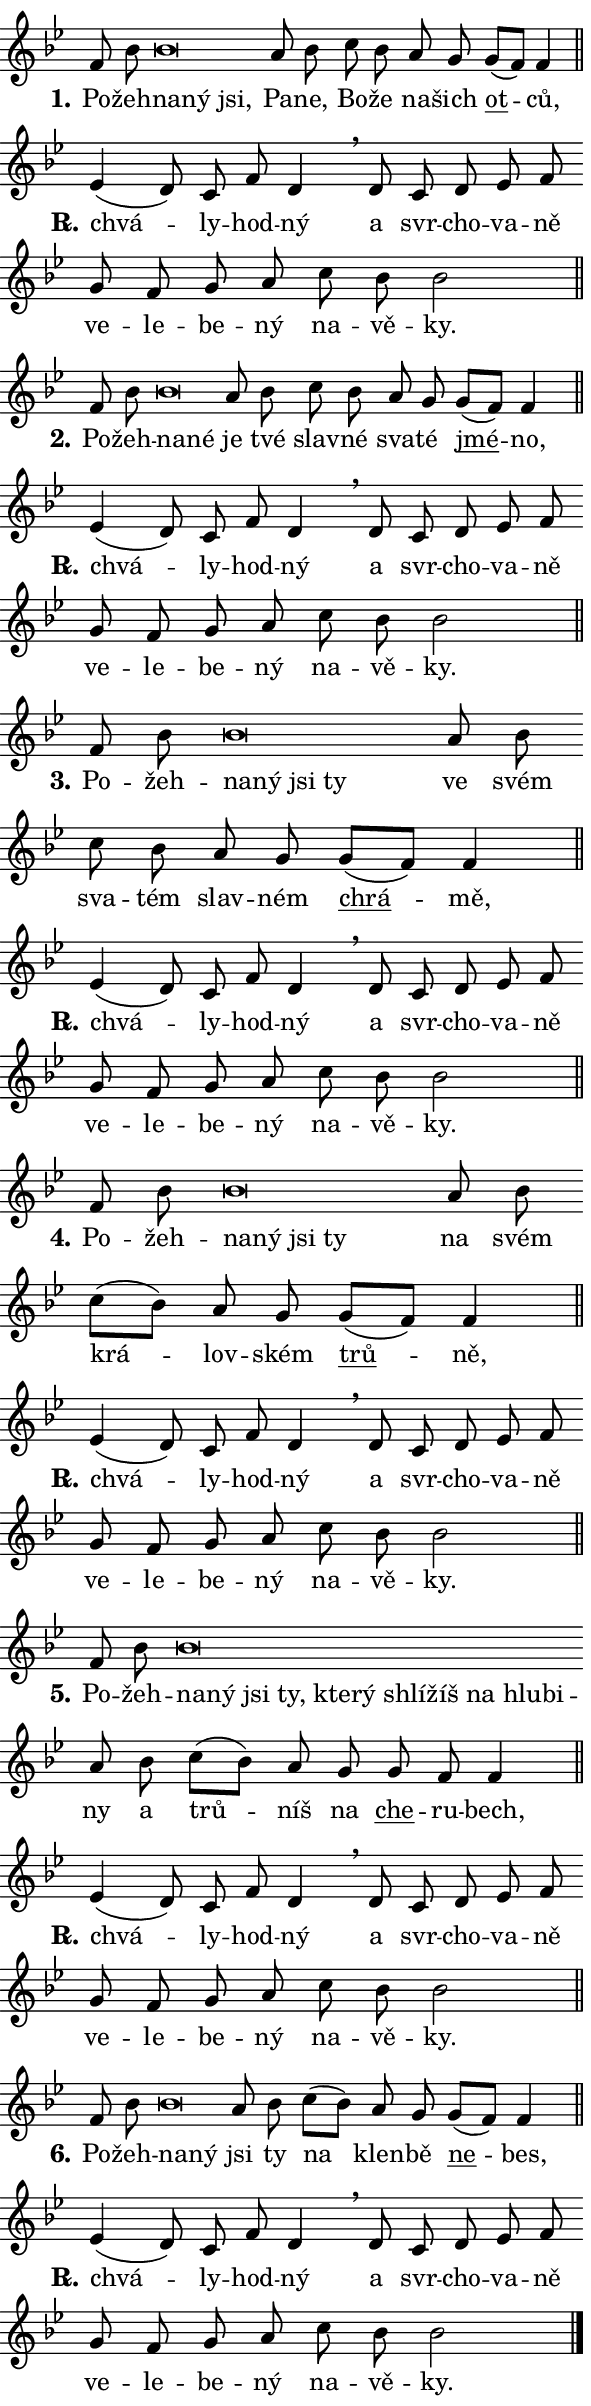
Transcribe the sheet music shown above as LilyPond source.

\version "2.24.0"
\header { tagline = "" }
\paper {
  indent = 0\cm
  top-margin = 0\cm
  right-margin = 0.13\cm % to fit lyric hyphens
  bottom-margin = 0\cm
  left-margin = 0\cm
  paper-width = 10\cm
  page-breaking = #ly:one-page-breaking
  system-system-spacing.basic-distance = #11
  score-system-spacing.basic-distance = #11
  ragged-last = ##f
}


%% Author: Thomas Morley
%% https://lists.gnu.org/archive/html/lilypond-user/2020-05/msg00002.html
#(define (line-position grob)
"Returns position of @var[grob} in current system:
   @code{'start}, if at first time-step
   @code{'end}, if at last time-step
   @code{'middle} otherwise
"
  (let* ((col (ly:item-get-column grob))
         (ln (ly:grob-object col 'left-neighbor))
         (rn (ly:grob-object col 'right-neighbor))
         (col-to-check-left (if (ly:grob? ln) ln col))
         (col-to-check-right (if (ly:grob? rn) rn col))
         (break-dir-left
           (and
             (ly:grob-property col-to-check-left 'non-musical #f)
             (ly:item-break-dir col-to-check-left)))
         (break-dir-right
           (and
             (ly:grob-property col-to-check-right 'non-musical #f)
             (ly:item-break-dir col-to-check-right))))
        (cond ((eqv? 1 break-dir-left) 'start)
              ((eqv? -1 break-dir-right) 'end)
              (else 'middle))))

#(define (tranparent-at-line-position vctor)
  (lambda (grob)
  "Relying on @code{line-position} select the relevant enry from @var{vctor}.
Used to determine transparency,"
    (case (line-position grob)
      ((end) (not (vector-ref vctor 0)))
      ((middle) (not (vector-ref vctor 1)))
      ((start) (not (vector-ref vctor 2))))))

noteHeadBreakVisibility =
#(define-music-function (break-visibility)(vector?)
"Makes @code{NoteHead}s transparent relying on @var{break-visibility}"
#{
  \override NoteHead.transparent =
    #(tranparent-at-line-position break-visibility)
#})

#(define delete-ledgers-for-transparent-note-heads
  (lambda (grob)
    "Reads whether a @code{NoteHead} is transparent.
If so this @code{NoteHead} is removed from @code{'note-heads} from
@var{grob}, which is supposed to be @code{LedgerLineSpanner}.
As a result ledgers are not printed for this @code{NoteHead}"
    (let* ((nhds-array (ly:grob-object grob 'note-heads))
           (nhds-list
             (if (ly:grob-array? nhds-array)
                 (ly:grob-array->list nhds-array)
                 '()))
           ;; Relies on the transparent-property being done before
           ;; Staff.LedgerLineSpanner.after-line-breaking is executed.
           ;; This is fragile ...
           (to-keep
             (remove
               (lambda (nhd)
                 (ly:grob-property nhd 'transparent #f))
               nhds-list)))
      ;; TODO find a better method to iterate over grob-arrays, similiar
      ;; to filter/remove etc for lists
      ;; For now rebuilt from scratch
      (set! (ly:grob-object grob 'note-heads)  '())
      (for-each
        (lambda (nhd)
          (ly:pointer-group-interface::add-grob grob 'note-heads nhd))
        to-keep))))

squashNotes = {
  \override NoteHead.X-extent = #'(-0.2 . 0.2)
  \override NoteHead.Y-extent = #'(-0.75 . 0)
  \override NoteHead.stencil =
    #(lambda (grob)
       (let ((pos (ly:grob-property grob 'staff-position)))
         (begin
           (if (< pos -7) (display "ERROR: Lower brevis then expected\n") (display ""))
           (if (<= pos -6) ly:text-interface::print ly:note-head::print))))
}
unSquashNotes = {
  \revert NoteHead.X-extent
  \revert NoteHead.Y-extent
  \revert NoteHead.stencil
}

hideNotes = \noteHeadBreakVisibility #begin-of-line-visible
unHideNotes = \noteHeadBreakVisibility #all-visible

% work-around for resetting accidentals
% https://lilypond.org/doc/v2.23/Documentation/notation/displaying-rhythms#unmetered-music
cadenzaMeasure = {
  \cadenzaOff
  \partial 1024 s1024
  \cadenzaOn
}

#(define-markup-command (accent layout props text) (markup?)
  "Underline accented syllable"
  (interpret-markup layout props
    #{\markup \override #'(offset . 4.3) \underline { #text }#}))

responsum = \markup \concat {
  "R" \hspace #-1.05 \path #0.1 #'((moveto 0 0.07) (lineto 0.9 0.8)) \hspace #0.05 "."
}

spaceSize = #0.6828661417322834 % exact space size for TeX Gyre Schola

\layout {
  \context {
    \Staff
    \remove "Time_signature_engraver"
    \override LedgerLineSpanner.after-line-breaking = #delete-ledgers-for-transparent-note-heads
  }
  \context {
    \Lyrics {
      \override LyricSpace.minimum-distance = \spaceSize
      \override LyricText.font-name = #"TeX Gyre Schola"
      \override LyricText.font-size = 1
      \override StanzaNumber.font-name = #"TeX Gyre Schola Bold"
      \override StanzaNumber.font-size = 1
    }
  }
  \context {
    \Score 
    \override NoteHead.text =
      #(lambda (grob) 
        (let ((pos (ly:grob-property grob 'staff-position)))
          #{\markup {
            \combine
              \halign #-0.55 \raise #(if (= pos -6) 0 0.5) \override #'(thickness . 2) \draw-line #'(3.2 . 0)
              \musicglyph "noteheads.sM1"
          }#}))
  }
}

% magnetic-lyrics.ily
%
%   written by
%     Jean Abou Samra <jean@abou-samra.fr>
%     Werner Lemberg <wl@gnu.org>
%
%   adapted by
%     Jiri Hon <jiri.hon@gmail.com>
%
% Version 2022-Apr-15

% https://www.mail-archive.com/lilypond-user@gnu.org/msg149350.html

#(define (Left_hyphen_pointer_engraver context)
   "Collect syllable-hyphen-syllable occurrences in lyrics and store
them in properties.  This engraver only looks to the left.  For
example, if the lyrics input is @code{foo -- bar}, it does the
following.

@itemize @bullet
@item
Set the @code{text} property of the @code{LyricHyphen} grob between
@q{foo} and @q{bar} to @code{foo}.

@item
Set the @code{left-hyphen} property of the @code{LyricText} grob with
text @q{foo} to the @code{LyricHyphen} grob between @q{foo} and
@q{bar}.
@end itemize

Use this auxiliary engraver in combination with the
@code{lyric-@/text::@/apply-@/magnetic-@/offset!} hook."
   (let ((hyphen #f)
         (text #f))
     (make-engraver
      (acknowledgers
       ((lyric-syllable-interface engraver grob source-engraver)
        (set! text grob)))
      (end-acknowledgers
       ((lyric-hyphen-interface engraver grob source-engraver)
        ;(when (not (grob::has-interface grob 'lyric-space-interface))
          (set! hyphen grob)));)
      ((stop-translation-timestep engraver)
       (when (and text hyphen)
         (ly:grob-set-object! text 'left-hyphen hyphen))
       (set! text #f)
       (set! hyphen #f)))))

#(define (lyric-text::apply-magnetic-offset! grob)
   "If the space between two syllables is less than the value in
property @code{LyricText@/.details@/.squash-threshold}, move the right
syllable to the left so that it gets concatenated with the left
syllable.

Use this function as a hook for
@code{LyricText@/.after-@/line-@/breaking} if the
@code{Left_@/hyphen_@/pointer_@/engraver} is active."
   (let ((hyphen (ly:grob-object grob 'left-hyphen #f)))
     (when hyphen
       (let ((left-text (ly:spanner-bound hyphen LEFT)))
         (when (grob::has-interface left-text 'lyric-syllable-interface)
           (let* ((common (ly:grob-common-refpoint grob left-text X))
                  (this-x-ext (ly:grob-extent grob common X))
                  (left-x-ext
                   (begin
                     ;; Trigger magnetism for left-text.
                     (ly:grob-property left-text 'after-line-breaking)
                     (ly:grob-extent left-text common X)))
                  ;; `delta` is the gap width between two syllables.
                  (delta (- (interval-start this-x-ext)
                            (interval-end left-x-ext)))
                  (details (ly:grob-property grob 'details))
                  (threshold (assoc-get 'squash-threshold details 0.2)))
             (when (< delta threshold)
               (let* (;; We have to manipulate the input text so that
                      ;; ligatures crossing syllable boundaries are not
                      ;; disabled.  For languages based on the Latin
                      ;; script this is essentially a beautification.
                      ;; However, for non-Western scripts it can be a
                      ;; necessity.
                      (lt (ly:grob-property left-text 'text))
                      (rt (ly:grob-property grob 'text))
                      (is-space (grob::has-interface hyphen 'lyric-space-interface))
                      (space (if is-space " " ""))
                      (extra-delta (if is-space spaceSize 0))
                      ;; Append new syllable.
                      (ltrt-space (if (and (string? lt) (string? rt))
                                (string-append lt space rt)
                                (make-concat-markup (list lt space rt))))
                      ;; Right-align `ltrt` to the right side.
                      (ltrt-space-markup (grob-interpret-markup
                               grob
                               (make-translate-markup
                                (cons (interval-length this-x-ext) 0)
                                (make-right-align-markup ltrt-space)))))
                 (begin
                   ;; Don't print `left-text`.
                   (ly:grob-set-property! left-text 'stencil #f)
                   ;; Set text and stencil (which holds all collected
                   ;; syllables so far) and shift it to the left.
                   (ly:grob-set-property! grob 'text ltrt-space)
                   (ly:grob-set-property! grob 'stencil ltrt-space-markup)
                   (ly:grob-translate-axis! grob (- (- delta extra-delta)) X))))))))))


#(define (lyric-hyphen::displace-bounds-first grob)
   ;; Make very sure this callback isn't triggered too early.
   (let ((left (ly:spanner-bound grob LEFT))
         (right (ly:spanner-bound grob RIGHT)))
     (ly:grob-property left 'after-line-breaking)
     (ly:grob-property right 'after-line-breaking)
     (ly:lyric-hyphen::print grob)))

squashThreshold = #0.4

\layout {
  \context {
    \Lyrics
    \consists #Left_hyphen_pointer_engraver
    \override LyricText.after-line-breaking =
      #lyric-text::apply-magnetic-offset!
    \override LyricHyphen.stencil = #lyric-hyphen::displace-bounds-first
    \override LyricText.details.squash-threshold = \squashThreshold
    \override LyricHyphen.minimum-distance = 0
    \override LyricHyphen.minimum-length = \squashThreshold
  }
}

squashText = \override LyricText.details.squash-threshold = 9999
unSquashText = \override LyricText.details.squash-threshold = \squashThreshold

leftText = \override LyricText.self-alignment-X = #LEFT
unLeftText = \revert LyricText.self-alignment-X

starOffset = #(lambda (grob) 
                (let ((x_offset (ly:self-alignment-interface::aligned-on-x-parent grob)))
                  (if (= x_offset 0) 0 (+ x_offset 1.2))))

star = #(define-music-function (syllable)(string?)
"Append star separator at the end of a syllable"
#{
  \once \override LyricText.X-offset = #starOffset
  \lyricmode { \markup {
    #syllable
    \override #'((font-name . "TeX Gyre Schola Bold")) \hspace #0.2 \lower #0.65 \larger "*"
  } }
#})

starAccent = #(define-music-function (syllable)(string?)
"Append star separator at the end of a syllable and make accent"
#{
  \once \override LyricText.X-offset = #starOffset
  \lyricmode { \markup {
    \accent #syllable
    \override #'((font-name . "TeX Gyre Schola Bold")) \hspace #0.2 \lower #0.65 \larger "*"
  } }
#})

breath = #(define-music-function (syllable)(string?)
"Append breathing indicator at the end of a syllable"
#{
  \lyricmode { \markup { #syllable "+" } }
#})

optionalBreath = #(define-music-function (syllable)(string?)
"Append optional breathing indicator at the end of a syllable"
#{
  \lyricmode { \markup { #syllable "(+)" } }
#})


\score {
    <<
        \new Voice = "melody" { \cadenzaOn \key bes \major \relative { f'8 bes \bar "" \squashNotes bes\breve*1/16 \hideNotes \breve*1/16 \breve*1/16 \bar "" \unHideNotes \unSquashNotes a8 bes \bar "" c8 bes a g \bar "" g[( f)] f4 \cadenzaMeasure \bar "||" \break } }
        \new Lyrics \lyricsto "melody" { \lyricmode { \set stanza = "1."
Po -- žeh -- \leftText na -- \squashText ný jsi, \unLeftText \unSquashText Pa -- ne, Bo -- že na -- šich \markup \accent ot -- ců, } }
    >>
    \layout {}
}

\score {
    <<
        \new Voice = "melody" { \cadenzaOn \key bes \major \relative { es'4( d8)] c f d4 \breathe d8 c d \bar "" es f \bar "" g f \bar "" g a \bar "" c bes bes2 \cadenzaMeasure \bar "||" \break } }
        \new Lyrics \lyricsto "melody" { \lyricmode { \set stanza = \responsum
chvá -- ly -- hod -- ný a svr -- cho -- va -- ně ve -- le -- be -- ný na -- vě -- ky. } }
    >>
    \layout {}
}

\score {
    <<
        \new Voice = "melody" { \cadenzaOn \key bes \major \relative { f'8 bes \bar "" \squashNotes bes\breve*1/16 \hideNotes \breve*1/16 \bar "" \unHideNotes \unSquashNotes a8 bes \bar "" c8 bes a g \bar "" g[( f)] f4 \cadenzaMeasure \bar "||" \break } }
        \new Lyrics \lyricsto "melody" { \lyricmode { \set stanza = "2."
Po -- žeh -- \leftText na -- \squashText né \unLeftText \unSquashText je tvé slav -- né sva -- té \markup \accent jmé -- no, } }
    >>
    \layout {}
}

\score {
    <<
        \new Voice = "melody" { \cadenzaOn \key bes \major \relative { es'4( d8)] c f d4 \breathe d8 c d \bar "" es f \bar "" g f \bar "" g a \bar "" c bes bes2 \cadenzaMeasure \bar "||" \break } }
        \new Lyrics \lyricsto "melody" { \lyricmode { \set stanza = \responsum
chvá -- ly -- hod -- ný a svr -- cho -- va -- ně ve -- le -- be -- ný na -- vě -- ky. } }
    >>
    \layout {}
}

\score {
    <<
        \new Voice = "melody" { \cadenzaOn \key bes \major \relative { f'8 bes \bar "" \squashNotes bes\breve*1/16 \hideNotes \breve*1/16 \bar "" \breve*1/16 \breve*1/16 \bar "" \unHideNotes \unSquashNotes a8 bes \bar "" c8 bes a g \bar "" g[( f)] f4 \cadenzaMeasure \bar "||" \break } }
        \new Lyrics \lyricsto "melody" { \lyricmode { \set stanza = "3."
Po -- žeh -- \leftText na -- \squashText ný jsi ty \unLeftText \unSquashText ve svém sva -- tém slav -- ném \markup \accent chrá -- mě, } }
    >>
    \layout {}
}

\score {
    <<
        \new Voice = "melody" { \cadenzaOn \key bes \major \relative { es'4( d8)] c f d4 \breathe d8 c d \bar "" es f \bar "" g f \bar "" g a \bar "" c bes bes2 \cadenzaMeasure \bar "||" \break } }
        \new Lyrics \lyricsto "melody" { \lyricmode { \set stanza = \responsum
chvá -- ly -- hod -- ný a svr -- cho -- va -- ně ve -- le -- be -- ný na -- vě -- ky. } }
    >>
    \layout {}
}

\score {
    <<
        \new Voice = "melody" { \cadenzaOn \key bes \major \relative { f'8 bes \bar "" \squashNotes bes\breve*1/16 \hideNotes \breve*1/16 \bar "" \breve*1/16 \breve*1/16 \bar "" \unHideNotes \unSquashNotes a8 bes \bar "" c8[( bes)] a g \bar "" g[( f)] f4 \cadenzaMeasure \bar "||" \break } }
        \new Lyrics \lyricsto "melody" { \lyricmode { \set stanza = "4."
Po -- žeh -- \leftText na -- \squashText ný jsi ty \unLeftText \unSquashText na svém krá -- lov -- ském \markup \accent trů -- ně, } }
    >>
    \layout {}
}

\score {
    <<
        \new Voice = "melody" { \cadenzaOn \key bes \major \relative { es'4( d8)] c f d4 \breathe d8 c d \bar "" es f \bar "" g f \bar "" g a \bar "" c bes bes2 \cadenzaMeasure \bar "||" \break } }
        \new Lyrics \lyricsto "melody" { \lyricmode { \set stanza = \responsum
chvá -- ly -- hod -- ný a svr -- cho -- va -- ně ve -- le -- be -- ný na -- vě -- ky. } }
    >>
    \layout {}
}

\score {
    <<
        \new Voice = "melody" { \cadenzaOn \key bes \major \relative { f'8 bes \bar "" \squashNotes bes\breve*1/16 \hideNotes \breve*1/16 \bar "" \breve*1/16 \bar "" \breve*1/16 \bar "" \breve*1/16 \bar "" \breve*1/16 \bar "" \breve*1/16 \bar "" \breve*1/16 \bar "" \breve*1/16 \bar "" \breve*1/16 \breve*1/16 \bar "" \unHideNotes \unSquashNotes a8 bes \bar "" c8[( bes)] a g \bar "" g f f4 \cadenzaMeasure \bar "||" \break } }
        \new Lyrics \lyricsto "melody" { \lyricmode { \set stanza = "5."
Po -- žeh -- \leftText na -- \squashText ný jsi ty, kte -- rý shlí -- žíš na hlu -- bi -- \unLeftText \unSquashText ny a trů -- níš na \markup \accent che -- ru -- bech, } }
    >>
    \layout {}
}

\score {
    <<
        \new Voice = "melody" { \cadenzaOn \key bes \major \relative { es'4( d8)] c f d4 \breathe d8 c d \bar "" es f \bar "" g f \bar "" g a \bar "" c bes bes2 \cadenzaMeasure \bar "||" \break } }
        \new Lyrics \lyricsto "melody" { \lyricmode { \set stanza = \responsum
chvá -- ly -- hod -- ný a svr -- cho -- va -- ně ve -- le -- be -- ný na -- vě -- ky. } }
    >>
    \layout {}
}

\score {
    <<
        \new Voice = "melody" { \cadenzaOn \key bes \major \relative { f'8 bes \bar "" \squashNotes bes\breve*1/16 \hideNotes \breve*1/16 \bar "" \unHideNotes \unSquashNotes a8 bes \bar "" c8[( bes)] a g \bar "" g[( f)] f4 \cadenzaMeasure \bar "||" \break } }
        \new Lyrics \lyricsto "melody" { \lyricmode { \set stanza = "6."
Po -- žeh -- \leftText na -- \squashText ný \unLeftText \unSquashText jsi ty na klen -- bě \markup \accent ne -- bes, } }
    >>
    \layout {}
}

\score {
    <<
        \new Voice = "melody" { \cadenzaOn \key bes \major \relative { es'4( d8)] c f d4 \breathe d8 c d \bar "" es f \bar "" g f \bar "" g a \bar "" c bes bes2 \cadenzaMeasure \bar "||" \break } \bar "|." }
        \new Lyrics \lyricsto "melody" { \lyricmode { \set stanza = \responsum
chvá -- ly -- hod -- ný a svr -- cho -- va -- ně ve -- le -- be -- ný na -- vě -- ky. } }
    >>
    \layout {}
}
